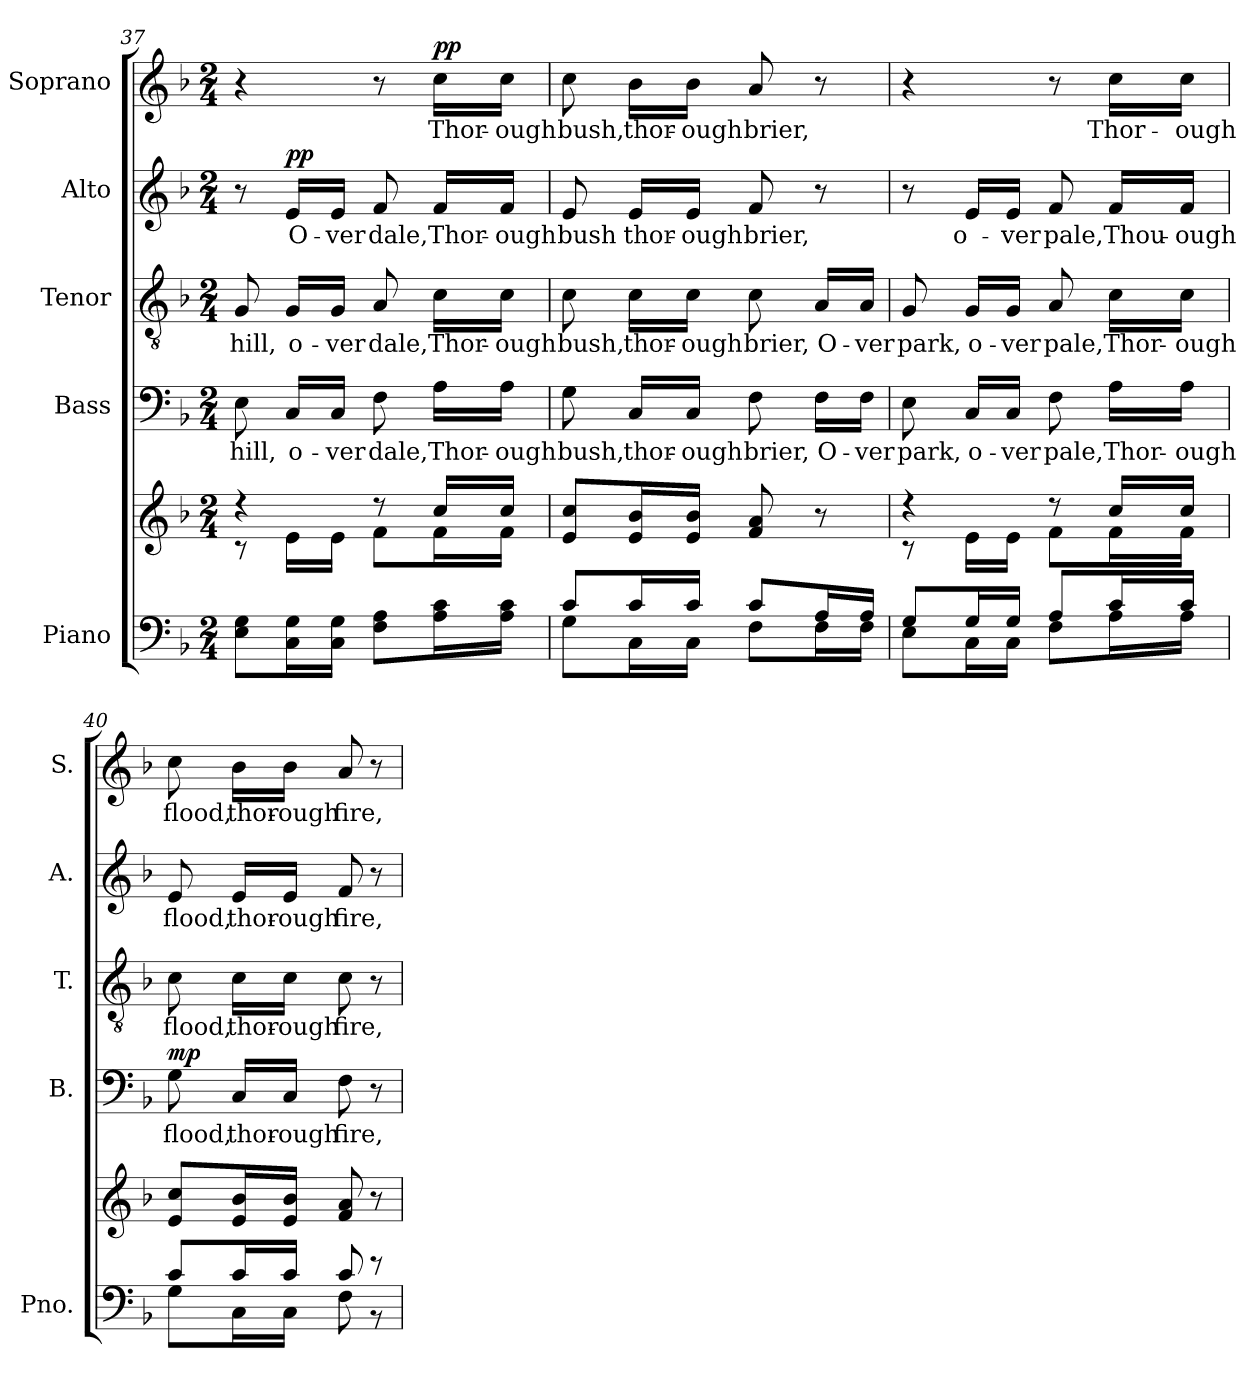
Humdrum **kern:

**kern	**kern	**kern	**text	**dynam	**kern	**text	**kern	**text	**dynam	**kern	**text	**dynam
*part5	*part5	*part4	*part4	*part4	*part3	*part3	*part2	*part2	*part2	*part1	*part1	*part1
*staff6	*staff5	*staff4	*staff4	*staff4	*staff3	*staff3	*staff2	*staff2	*staff2	*staff1	*staff1	*staff1
*I"Piano	*	*I"Bass	*	*	*I"Tenor	*	*I"Alto	*	*	*I"Soprano	*	*
*I'Pno.	*	*I'B.	*	*	*I'T.	*	*I'A.	*	*	*I'S.	*	*
*clefF4	*clefG2	*clefF4	*	*	*clefGv2	*	*clefG2	*	*	*clefG2	*	*
*	*	*	*	*	*ITrd7c12	*	*	*	*	*	*	*
*k[b-]	*k[b-]	*k[b-]	*	*	*k[b-]	*	*k[b-]	*	*	*k[b-]	*	*
*F:	*F:	*F:	*	*	*F:	*	*F:	*	*	*F:	*	*
*M2/4	*M2/4	*M2/4	*	*	*M2/4	*	*M2/4	*	*	*M2/4	*	*
=37	=37	=37	=37	=37	=37	=37	=37	=37	=37	=37	=37	=37
*	*^	*	*	*	*	*	*	*	*	*	*	*
!	!	!	!	!LO:LY:b:color=#000000	!	!	!	!	!	!	!	!	!
!	!	!	!	!	!	!	!LO:LY:b:color=#000000	!	!	!	!	!	!
8Ei\ 8GiL	4r	8r	8Ei\	hill,	.	8GGi/	hill,	8r	.	.	4r	.	.
!	!	!	!	!LO:LY:b:color=#000000	!	!	!	!	!	!	!	!	!
!	!	!	!	!	!	!	!LO:LY:b:color=#000000	!	!	!	!	!	!
!	!	!	!	!	!	!	!	!	!LO:LY:b:color=#000000	!	!	!	!
16Ci\ 16GiL	.	16ei\LL	16Ci/LL	o-	.	16GGi/LL	o-	16ei/LL	O-	pp	.	.	.
!	!	!	!	!LO:LY:b:color=#000000	!	!	!	!	!	!	!	!	!
!	!	!	!	!	!	!	!LO:LY:b:color=#000000	!	!	!	!	!	!
!	!	!	!	!	!	!	!	!	!LO:LY:b:color=#000000	!	!	!	!
16Ci\ 16GiJJ	.	16ei\JJ	16Ci/JJ	-ver	.	16GGi/JJ	-ver	16ei/JJ	-ver	.	.	.	.
!	!	!	!	!LO:LY:b:color=#000000	!	!	!	!	!	!	!	!	!
!	!	!	!	!	!	!	!LO:LY:b:color=#000000	!	!	!	!	!	!
!	!	!	!	!	!	!	!	!	!LO:LY:b:color=#000000	!	!	!	!
8Fi\ 8AiL	8r	8fi\L	8Fi\	dale,	.	8AAi/	dale,	8fi/	dale,	.	8r	.	.
!	!	!	!	!LO:LY:b:color=#000000	!	!	!	!	!	!	!	!	!
!	!	!	!	!	!	!	!LO:LY:b:color=#000000	!	!	!	!	!	!
!	!	!	!	!	!	!	!	!	!LO:LY:b:color=#000000	!	!	!	!
!	!	!	!	!	!	!	!	!	!	!	!	!LO:LY:b:color=#000000	!
16Ai\ 16ciL	16cci/LL	16fi\L	16Ai\LL	Thor-	.	16Ci\LL	Thor-	16fi/LL	Thor-	.	16cci\LL	Thor-	pp
!	!	!	!	!LO:LY:b:color=#000000	!	!	!	!	!	!	!	!	!
!	!	!	!	!	!	!	!LO:LY:b:color=#000000	!	!	!	!	!	!
!	!	!	!	!	!	!	!	!	!LO:LY:b:color=#000000	!	!	!	!
!	!	!	!	!	!	!	!	!	!	!	!	!LO:LY:b:color=#000000	!
16Ai\ 16ciJJ	16cci/JJ	16fi\JJ	16Ai\JJ	-ough	.	16Ci\JJ	-ough	16fi/JJ	-ough	.	16cci\JJ	-ough	.
*	*v	*v	*	*	*	*	*	*	*	*	*	*	*
=38	=38	=38	=38	=38	=38	=38	=38	=38	=38	=38	=38	=38
*^	*	*	*	*	*	*	*	*	*	*	*	*
*	*	*^	*	*	*	*	*	*	*	*	*	*	*
!	!	!	!	!	!LO:LY:b:color=#000000	!	!	!	!	!	!	!	!	!
*	*	*v	*v	*	*	*	*	*	*	*	*	*	*	*
*	*	*^	*	*	*	*	*	*	*	*	*	*	*
!	!	!	!	!	!	!	!	!LO:LY:b:color=#000000	!	!	!	!	!	!
*	*	*v	*v	*	*	*	*	*	*	*	*	*	*	*
*	*	*^	*	*	*	*	*	*	*	*	*	*	*
!	!	!	!	!	!	!	!	!	!	!LO:LY:b:color=#000000	!	!	!	!
*	*	*v	*v	*	*	*	*	*	*	*	*	*	*	*
*	*	*^	*	*	*	*	*	*	*	*	*	*	*
!	!	!	!	!	!	!	!	!	!	!	!	!	!LO:LY:b:color=#000000	!
*	*	*v	*v	*	*	*	*	*	*	*	*	*	*	*
8ci/L	8Gi\L	8ei/ 8cciL	8Gi\	bush,	.	8Ci\	bush,	8ei/	bush	.	8cci\	bush,	.
!	!	!	!	!LO:LY:b:color=#000000	!	!	!	!	!	!	!	!	!
!	!	!	!	!	!	!	!LO:LY:b:color=#000000	!	!	!	!	!	!
!	!	!	!	!	!	!	!	!	!LO:LY:b:color=#000000	!	!	!	!
!	!	!	!	!	!	!	!	!	!	!	!	!LO:LY:b:color=#000000	!
16ci/L	16Ci\L	16ei/ 16b-iL	16Ci/LL	thor-	.	16Ci\LL	thor-	16ei/LL	thor-	.	16b-i\LL	thor-	.
!	!	!	!	!LO:LY:b:color=#000000	!	!	!	!	!	!	!	!	!
!	!	!	!	!	!	!	!LO:LY:b:color=#000000	!	!	!	!	!	!
!	!	!	!	!	!	!	!	!	!LO:LY:b:color=#000000	!	!	!	!
!	!	!	!	!	!	!	!	!	!	!	!	!LO:LY:b:color=#000000	!
16ci/JJ	16Ci\JJ	16ei/ 16b-iJJ	16Ci/JJ	-ough	.	16Ci\JJ	-ough	16ei/JJ	-ough	.	16b-i\JJ	-ough	.
!	!	!	!	!LO:LY:b:color=#000000	!	!	!	!	!	!	!	!	!
!	!	!	!	!	!	!	!LO:LY:b:color=#000000	!	!	!	!	!	!
!	!	!	!	!	!	!	!	!	!LO:LY:b:color=#000000	!	!	!	!
!	!	!	!	!	!	!	!	!	!	!	!	!LO:LY:b:color=#000000	!
8ci/L	8Fi\L	8fi/ 8ai	8Fi\	brier,	.	8Ci\	brier,	8fi/	brier,	.	8ai/	brier,	.
!	!	!	!	!LO:LY:b:color=#000000	!	!	!	!	!	!	!	!	!
!	!	!	!	!	!	!	!LO:LY:b:color=#000000	!	!	!	!	!	!
16Ai/L	16Fi\L	8r	16Fi\LL	O-	.	16AAi/LL	O-	8r	.	.	8r	.	.
!	!	!	!	!LO:LY:b:color=#000000	!	!	!	!	!	!	!	!	!
!	!	!	!	!	!	!	!LO:LY:b:color=#000000	!	!	!	!	!	!
16Ai/JJ	16Fi\JJ	.	16Fi\JJ	-ver	.	16AAi/JJ	-ver	.	.	.	.	.	.
=39	=39	=39	=39	=39	=39	=39	=39	=39	=39	=39	=39	=39	=39
*	*	*^	*	*	*	*	*	*	*	*	*	*	*
!	!	!	!	!	!LO:LY:b:color=#000000	!	!	!	!	!	!	!	!	!
!	!	!	!	!	!	!	!	!LO:LY:b:color=#000000	!	!	!	!	!	!
8Gi/L	8Ei\L	4r	8r	8Ei\	park,	.	8GGi/	park,	8r	.	.	4r	.	.
!	!	!	!	!	!LO:LY:b:color=#000000	!	!	!	!	!	!	!	!	!
!	!	!	!	!	!	!	!	!LO:LY:b:color=#000000	!	!	!	!	!	!
!	!	!	!	!	!	!	!	!	!	!LO:LY:b:color=#000000	!	!	!	!
16Gi/L	16Ci\L	.	16ei\LL	16Ci/LL	o-	.	16GGi/LL	o-	16ei/LL	o-	.	.	.	.
!	!	!	!	!	!LO:LY:b:color=#000000	!	!	!	!	!	!	!	!	!
!	!	!	!	!	!	!	!	!LO:LY:b:color=#000000	!	!	!	!	!	!
!	!	!	!	!	!	!	!	!	!	!LO:LY:b:color=#000000	!	!	!	!
16Gi/JJ	16Ci\JJ	.	16ei\JJ	16Ci/JJ	-ver	.	16GGi/JJ	-ver	16ei/JJ	-ver	.	.	.	.
!	!	!	!	!	!LO:LY:b:color=#000000	!	!	!	!	!	!	!	!	!
!	!	!	!	!	!	!	!	!LO:LY:b:color=#000000	!	!	!	!	!	!
!	!	!	!	!	!	!	!	!	!	!LO:LY:b:color=#000000	!	!	!	!
8Ai/L	8Fi\L	8r	8fi\L	8Fi\	pale,	.	8AAi/	pale,	8fi/	pale,	.	8r	.	.
!	!	!	!	!	!LO:LY:b:color=#000000	!	!	!	!	!	!	!	!	!
!	!	!	!	!	!	!	!	!LO:LY:b:color=#000000	!	!	!	!	!	!
!	!	!	!	!	!	!	!	!	!	!LO:LY:b:color=#000000	!	!	!	!
!	!	!	!	!	!	!	!	!	!	!	!	!	!LO:LY:b:color=#000000	!
16ci/L	16Ai\L	16cci/LL	16fi\L	16Ai\LL	Thor-	.	16Ci\LL	Thor-	16fi/LL	Thou-	.	16cci\LL	Thor-	.
!	!	!	!	!	!LO:LY:b:color=#000000	!	!	!	!	!	!	!	!	!
!	!	!	!	!	!	!	!	!LO:LY:b:color=#000000	!	!	!	!	!	!
!	!	!	!	!	!	!	!	!	!	!LO:LY:b:color=#000000	!	!	!	!
!	!	!	!	!	!	!	!	!	!	!	!	!	!LO:LY:b:color=#000000	!
16ci/JJ	16Ai\JJ	16cci/JJ	16fi\JJ	16Ai\JJ	-ough	.	16Ci\JJ	-ough	16fi/JJ	-ough	.	16cci\JJ	-ough	.
*	*	*v	*v	*	*	*	*	*	*	*	*	*	*	*
!!LO:LB:g=z
=40	=40	=40	=40	=40	=40	=40	=40	=40	=40	=40	=40	=40	=40
*	*	*^	*	*	*	*	*	*	*	*	*	*	*
!	!	!	!	!	!LO:LY:b:color=#000000	!	!	!	!	!	!	!	!	!
*	*	*v	*v	*	*	*	*	*	*	*	*	*	*	*
*	*	*^	*	*	*	*	*	*	*	*	*	*	*
!	!	!	!	!	!	!	!	!LO:LY:b:color=#000000	!	!	!	!	!	!
*	*	*v	*v	*	*	*	*	*	*	*	*	*	*	*
*	*	*^	*	*	*	*	*	*	*	*	*	*	*
!	!	!	!	!	!	!	!	!	!	!LO:LY:b:color=#000000	!	!	!	!
*	*	*v	*v	*	*	*	*	*	*	*	*	*	*	*
*	*	*^	*	*	*	*	*	*	*	*	*	*	*
!	!	!	!	!	!	!	!	!	!	!	!	!	!LO:LY:b:color=#000000	!
*	*	*v	*v	*	*	*	*	*	*	*	*	*	*	*
8ci/L	8Gi\L	8ei/ 8cciL	8Gi\	flood,	mp	8Ci\	flood,	8ei/	flood,	.	8cci\	flood,	.
!	!	!	!	!LO:LY:b:color=#000000	!	!	!	!	!	!	!	!	!
!	!	!	!	!	!	!	!LO:LY:b:color=#000000	!	!	!	!	!	!
!	!	!	!	!	!	!	!	!	!LO:LY:b:color=#000000	!	!	!	!
!	!	!	!	!	!	!	!	!	!	!	!	!LO:LY:b:color=#000000	!
16ci/L	16Ci\L	16ei/ 16b-iL	16Ci/LL	thor-	.	16Ci\LL	thor-	16ei/LL	thor-	.	16b-i\LL	thor-	.
!	!	!	!	!LO:LY:b:color=#000000	!	!	!	!	!	!	!	!	!
!	!	!	!	!	!	!	!LO:LY:b:color=#000000	!	!	!	!	!	!
!	!	!	!	!	!	!	!	!	!LO:LY:b:color=#000000	!	!	!	!
!	!	!	!	!	!	!	!	!	!	!	!	!LO:LY:b:color=#000000	!
16ci/JJ	16Ci\JJ	16ei/ 16b-iJJ	16Ci/JJ	-ough	.	16Ci\JJ	-ough	16ei/JJ	-ough	.	16b-i\JJ	-ough	.
!	!	!	!	!LO:LY:b:color=#000000	!	!	!	!	!	!	!	!	!
!	!	!	!	!	!	!	!LO:LY:b:color=#000000	!	!	!	!	!	!
!	!	!	!	!	!	!	!	!	!LO:LY:b:color=#000000	!	!	!	!
!	!	!	!	!	!	!	!	!	!	!	!	!LO:LY:b:color=#000000	!
8ci/	8Fi\	8fi/ 8ai	8Fi\	fire,	.	8Ci\	fire,	8fi/	fire,	.	8ai/	fire,	.
8r	8r	8r	8r	.	.	8r	.	8r	.	.	8r	.	.
*v	*v	*	*	*	*	*	*	*	*	*	*	*	*
=	=	=	=	=	=	=	=	=	=	=	=	=
*-	*-	*-	*-	*-	*-	*-	*-	*-	*-	*-	*-	*-
